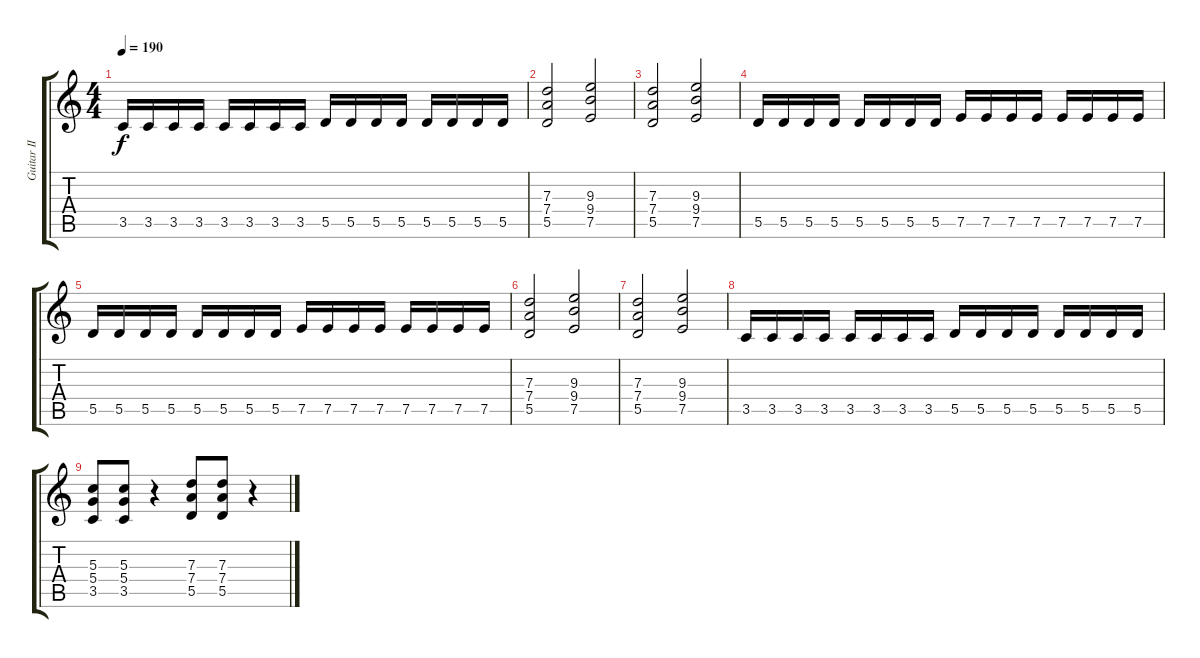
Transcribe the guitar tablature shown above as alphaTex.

\track ("Guitar II" "Guitar II") {instrument distortionguitar}
\staff {score tabs}
\tuning (E4 B3 G3 D3 A2 E2) {hide}
\ts (4 4)
\tempo 190
\clef g2
\ks c
3.5.16{dy f} 3.5.16 3.5.16 3.5.16 3.5.16 3.5.16 3.5.16 3.5.16 5.5.16 5.5.16 5.5.16 5.5.16 5.5.16 5.5.16 5.5.16 5.5.16 |
(7.3 7.4 5.5).2 (9.3 9.4 7.5).2 |
(7.3 7.4 5.5).2 (9.3 9.4 7.5).2 |
5.5.16 5.5.16 5.5.16 5.5.16 5.5.16 5.5.16 5.5.16 5.5.16 7.5.16 7.5.16 7.5.16 7.5.16 7.5.16 7.5.16 7.5.16 7.5.16 |
5.5.16 5.5.16 5.5.16 5.5.16 5.5.16 5.5.16 5.5.16 5.5.16 7.5.16 7.5.16 7.5.16 7.5.16 7.5.16 7.5.16 7.5.16 7.5.16 |
(7.3 7.4 5.5).2 (9.3 9.4 7.5).2 |
(7.3 7.4 5.5).2 (9.3 9.4 7.5).2 |
3.5.16 3.5.16 3.5.16 3.5.16 3.5.16 3.5.16 3.5.16 3.5.16 5.5.16 5.5.16 5.5.16 5.5.16 5.5.16 5.5.16 5.5.16 5.5.16 |
(5.3 5.4 3.5).8 (5.3 5.4 3.5).8 r.4 (7.3 7.4 5.5).8 (7.3 7.4 5.5).8 r.4
